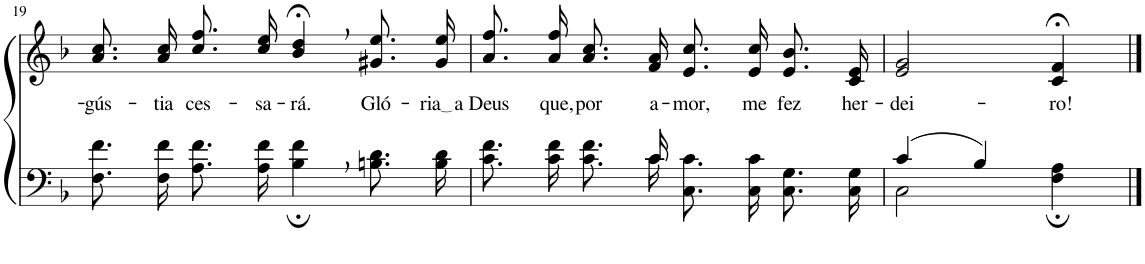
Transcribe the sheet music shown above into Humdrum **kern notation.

**kern	**kern	**text
*part2	*part1	*part1
*staff2	*staff1	*staff1
*I"Parte III e IV	*I"Parte I e II	*
!!LO:PB:g=z
*clefF4	*clefG2	*
*Trd2c3	*Trd2c3	*
*k[b-]	*k[b-]	*
*M4/4	*M4/4	*
=19	=19	=19
!	!	!LO:LY:b
8.F\ 8.f\L	8.a\ 8.cc\L	-gús-
!	!	!LO:LY:b
16F\ 16f\Jk	16a\ 16cc\Jk	-tia
!	!	!LO:LY:b
8.A\ 8.f\L	8.cc\ 8.ff\L	ces-
!	!	!LO:LY:b
16A\ 16f\Jk	16cc\ 16ee\Jk	-sa-
!	!	!LO:LY:b
4B-\;, 4f\;,	4b-/;<, 4dd/;<,	-rá.
!	!	!LO:LY:b
8.Bn\ 8.d\L	8.g#X\ 8.ee\L	Gló-
!	!	!LO:LY:b
16B\ 16d\Jk	16g#\ 16ee\Jk	ria a
=20	=20	=20
*^	*	*
!	!	!	!LO:LY:b
4..ryy	8.c\ 8.f\L	8.a\ 8.ff\L	Deus
!	!	!	!LO:LY:b
.	16c\ 16f\Jk	16a\ 16ff\Jk	que,
!	!	!	!LO:LY:b
.	8.c\ 8.f\L	8.a/ 8.cc/L	por
!	!	!	!LO:LY:b
16c/	16c\Jk	16f/ 16a/Jk	a-
!	!	!	!LO:LY:b
2ryy	8.C\ 8.c\L	8.e/ 8.cc/L	-mor,
!	!	!	!LO:LY:b
.	16C\ 16c\Jk	16e/ 16cc/Jk	me
!	!	!	!LO:LY:b
.	8.C\ 8.G\L	8.e/ 8.b-/L	fez
!	!	!	!LO:LY:b
.	16C\ 16G\Jk	16c/ 16e/Jk	her-
=21	=21	=21	=21
!	!	!	!LO:LY:b
(4c/	2C\	2e/ 2g/	-dei-
4B-/)	.	.	.
!	!	!	!LO:LY:b
4ryy	4F\; 4A\;	4c/;< 4f/;<	-ro!
*v	*v	*	*
==	==	==
*-	*-	*-
